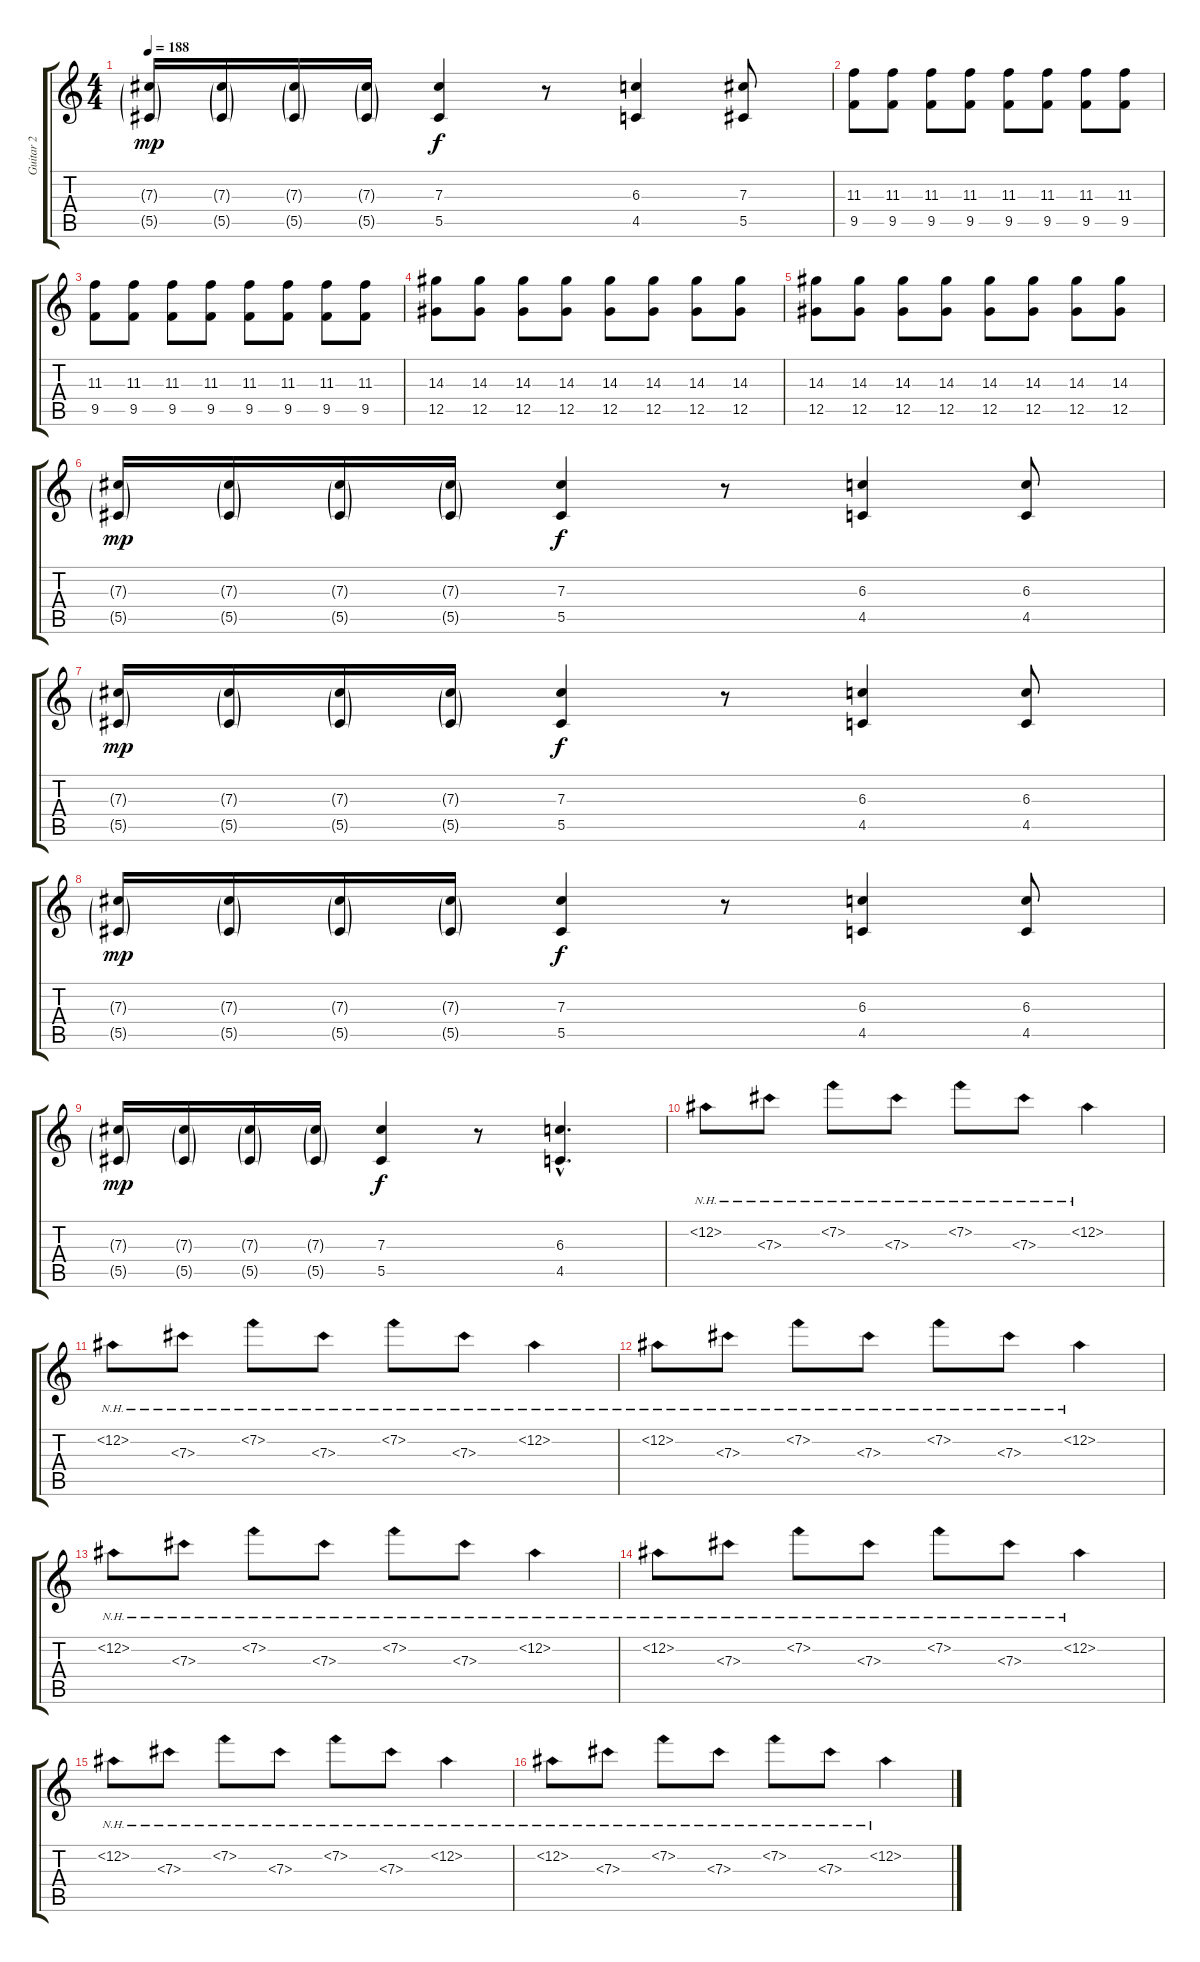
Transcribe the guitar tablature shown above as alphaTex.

\track ("Guitar 2" "Guitar 2") {instrument distortionguitar}
\staff {score tabs}
\tuning (Eb4 Bb3 Gb3 Db3 Ab2 Db2) {hide}
\ts (4 4)
\tempo 188
\clef g2
\ks c
(7.3{g} 5.5{g}).16{dy mp} (7.3{g} 5.5{g}).16 (7.3{g} 5.5{g}).16 (7.3{g} 5.5{g}).16 (7.3 5.5).4{dy f} r.8 (6.3 4.5).4 (7.3 5.5).8 |
(11.3 9.5).8 (11.3 9.5).8 (11.3 9.5).8 (11.3 9.5).8 (11.3 9.5).8 (11.3 9.5).8 (11.3 9.5).8 (11.3 9.5).8 |
(11.3 9.5).8 (11.3 9.5).8 (11.3 9.5).8 (11.3 9.5).8 (11.3 9.5).8 (11.3 9.5).8 (11.3 9.5).8 (11.3 9.5).8 |
(14.3 12.5).8 (14.3 12.5).8 (14.3 12.5).8 (14.3 12.5).8 (14.3 12.5).8 (14.3 12.5).8 (14.3 12.5).8 (14.3 12.5).8 |
(14.3 12.5).8 (14.3 12.5).8 (14.3 12.5).8 (14.3 12.5).8 (14.3 12.5).8 (14.3 12.5).8 (14.3 12.5).8 (14.3 12.5).8 |
(7.3{g} 5.5{g}).16{dy mp} (7.3{g} 5.5{g}).16 (7.3{g} 5.5{g}).16 (7.3{g} 5.5{g}).16 (7.3 5.5).4{dy f} r.8 (6.3 4.5).4 (6.3 4.5).8 |
(7.3{g} 5.5{g}).16{dy mp} (7.3{g} 5.5{g}).16 (7.3{g} 5.5{g}).16 (7.3{g} 5.5{g}).16 (7.3 5.5).4{dy f} r.8 (6.3 4.5).4 (6.3 4.5).8 |
(7.3{g} 5.5{g}).16{dy mp} (7.3{g} 5.5{g}).16 (7.3{g} 5.5{g}).16 (7.3{g} 5.5{g}).16 (7.3 5.5).4{dy f} r.8 (6.3 4.5).4 (6.3 4.5).8 |
(7.3{g} 5.5{g}).16{dy mp} (7.3{g} 5.5{g}).16 (7.3{g} 5.5{g}).16 (7.3{g} 5.5{g}).16 (7.3 5.5).4{dy f} r.8 (6.3{hac} 4.5{hac}).4{d} |
12.2{nh}.8 7.3{nh}.8 7.2{nh}.8 7.3{nh}.8 7.2{nh}.8 7.3{nh}.8 12.2{nh}.4 |
12.2{nh}.8 7.3{nh}.8 7.2{nh}.8 7.3{nh}.8 7.2{nh}.8 7.3{nh}.8 12.2{nh}.4 |
12.2{nh}.8 7.3{nh}.8 7.2{nh}.8 7.3{nh}.8 7.2{nh}.8 7.3{nh}.8 12.2{nh}.4 |
12.2{nh}.8 7.3{nh}.8 7.2{nh}.8 7.3{nh}.8 7.2{nh}.8 7.3{nh}.8 12.2{nh}.4 |
12.2{nh}.8 7.3{nh}.8 7.2{nh}.8 7.3{nh}.8 7.2{nh}.8 7.3{nh}.8 12.2{nh}.4 |
12.2{nh}.8 7.3{nh}.8 7.2{nh}.8 7.3{nh}.8 7.2{nh}.8 7.3{nh}.8 12.2{nh}.4 |
12.2{nh}.8 7.3{nh}.8 7.2{nh}.8 7.3{nh}.8 7.2{nh}.8 7.3{nh}.8 12.2{nh}.4
